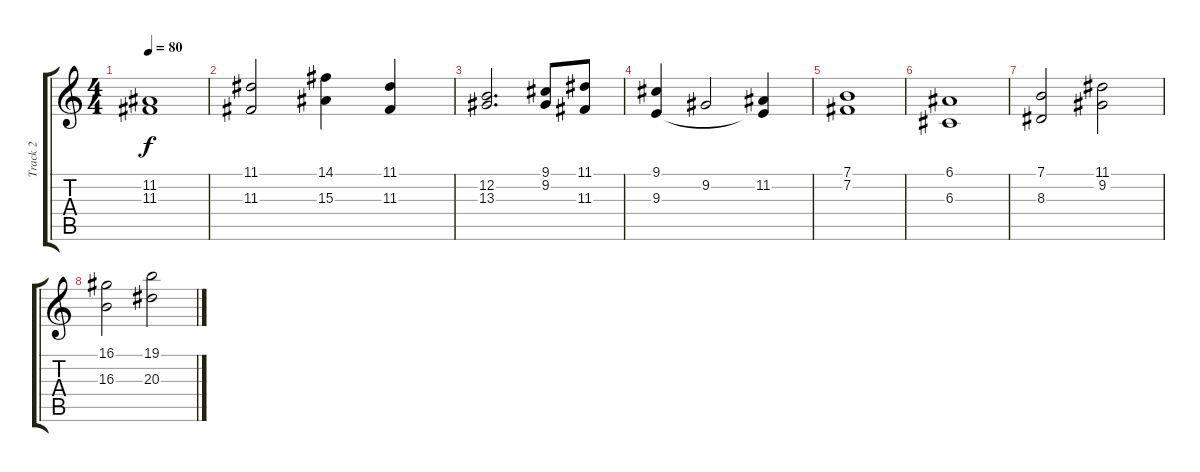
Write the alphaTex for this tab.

\track ("Track 2" "Track 2") {instrument stringensemble1}
\staff {score tabs}
\tuning (E4 B3 G3 D3 A2 E2) {hide}
\ts (4 4)
\tempo 80
\clef g2
\ks c
(11.2 11.3).1{dy f} |
(11.1 11.3).2 (14.1 15.3).4 (11.1 11.3).4 |
(12.2 13.3).2{d} (9.1 9.2).8 (11.1 11.3).8 |
(9.1 9.3).4 9.2.2 (11.2 9.3{t}).4 |
(7.1 7.2).1 |
(6.1 6.3).1 |
(7.1 8.3).2 (11.1 9.2).2 |
(16.1 16.3).2 (19.1 20.3).2
